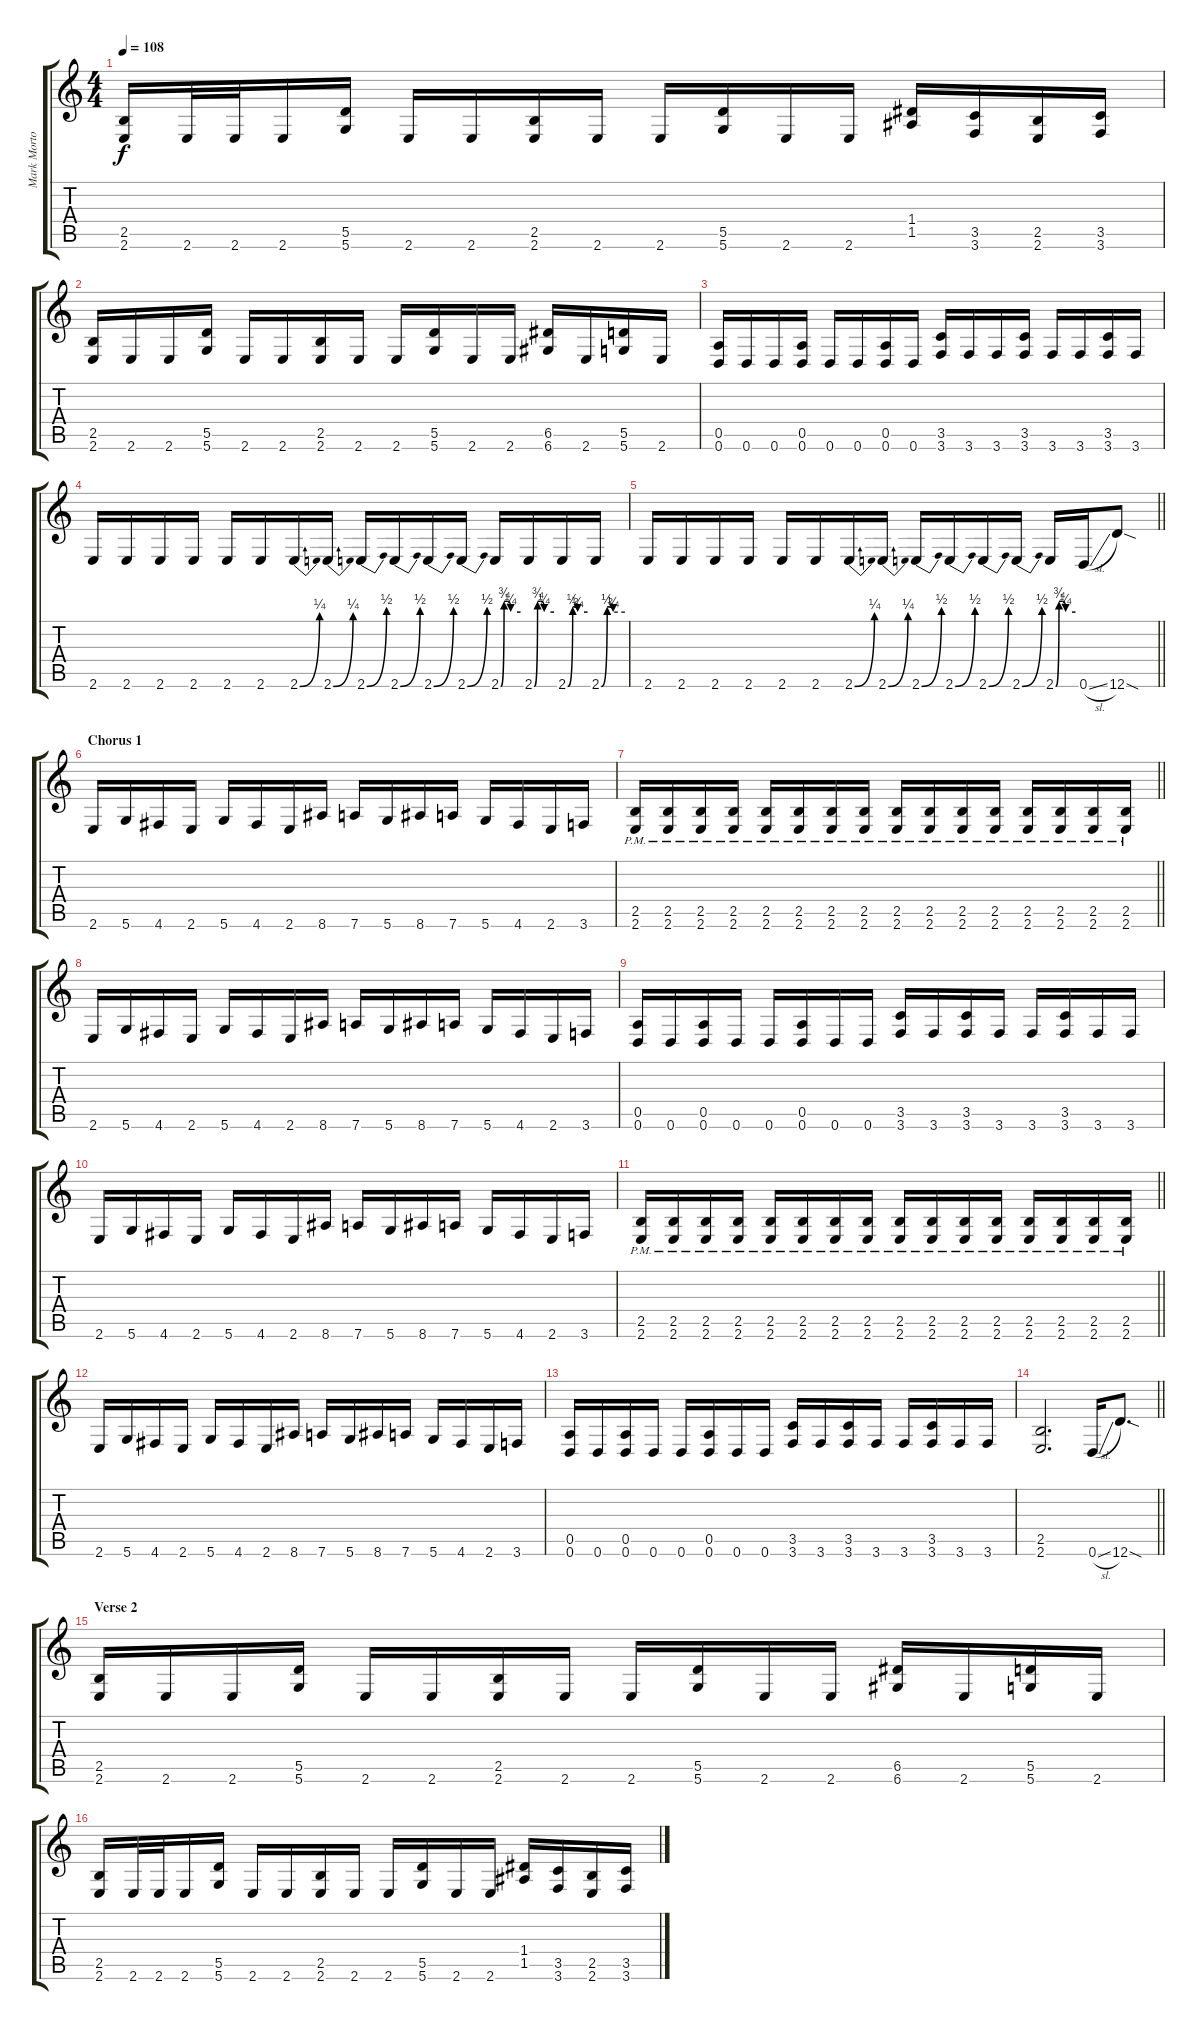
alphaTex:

\track ("Mark Morton" "Mark Morto") {instrument distortionguitar}
\staff {score tabs}
\tuning (E4 B3 G3 D3 A2 D2) {hide}
\ts (4 4)
\tempo 108
\clef g2
\ks c
(2.5 2.6).16{dy f} 2.6.32 2.6.32 2.6.16 (5.5 5.6).16 2.6.16 2.6.16 (2.5 2.6).16 2.6.16 2.6.16 (5.5 5.6).16 2.6.16 2.6.16 (1.4 1.5).16 (3.5 3.6).16 (2.5 2.6).16 (3.5 3.6).16 |
(2.5 2.6).16 2.6.16 2.6.16 (5.5 5.6).16 2.6.16 2.6.16 (2.5 2.6).16 2.6.16 2.6.16 (5.5 5.6).16 2.6.16 2.6.16 (6.5 6.6).16 2.6.16 (5.5 5.6).16 2.6.16 |
(0.5 0.6).16 0.6.16 0.6.16 (0.5 0.6).16 0.6.16 0.6.16 (0.5 0.6).16 0.6.16 (3.5 3.6).16 3.6.16 3.6.16 (3.5 3.6).16 3.6.16 3.6.16 (3.5 3.6).16 3.6.16 |
2.6.16 2.6.16 2.6.16 2.6.16 2.6.16 2.6.16 2.6{be (bend 0 0 60 1)}.16 2.6{be (bend 0 0 60 1)}.16 2.6{be (bend 0 0 60 2)}.16 2.6{be (bend 0 0 60 2)}.16 2.6{be (bend 0 0 60 2)}.16 2.6{be (bend 0 0 60 2)}.16 2.6{be (custom 0 0 10 3 20 3 30 1 60 1)}.16 2.6{be (custom 0 0 10 3 20 3 30 1 60 1)}.16 2.6{be (custom 0 0 15 2 30 1 60 1)}.16 2.6{be (custom 0 0 15 2 30 1 60 1)}.16 |
\barLineRight lightlight
2.6.16 2.6.16 2.6.16 2.6.16 2.6.16 2.6.16 2.6{be (bend 0 0 60 1)}.16 2.6{be (bend 0 0 60 1)}.16 2.6{be (bend 0 0 60 2)}.16 2.6{be (bend 0 0 60 2)}.16 2.6{be (bend 0 0 60 2)}.16 2.6{be (bend 0 0 60 2)}.16 2.6{be (custom 0 0 10 3 20 3 30 1 60 1)}.16 0.6{sl}.16 12.6{sod}.8 |
\section ("" "Chorus 1")
2.6.16 5.6.16 4.6.16 2.6.16 5.6.16 4.6.16 2.6.16 8.6.16 7.6.16 5.6.16 8.6.16 7.6.16 5.6.16 4.6.16 2.6.16 3.6.16 |
\barLineRight lightlight
(2.5{pm} 2.6{pm}).16 (2.5{pm} 2.6{pm}).16 (2.5{pm} 2.6{pm}).16 (2.5{pm} 2.6{pm}).16 (2.5{pm} 2.6{pm}).16 (2.5{pm} 2.6{pm}).16 (2.5{pm} 2.6{pm}).16 (2.5{pm} 2.6{pm}).16 (2.5{pm} 2.6{pm}).16 (2.5{pm} 2.6{pm}).16 (2.5{pm} 2.6{pm}).16 (2.5{pm} 2.6{pm}).16 (2.5{pm} 2.6{pm}).16 (2.5{pm} 2.6{pm}).16 (2.5{pm} 2.6{pm}).16 (2.5{pm} 2.6{pm}).16 |
2.6.16 5.6.16 4.6.16 2.6.16 5.6.16 4.6.16 2.6.16 8.6.16 7.6.16 5.6.16 8.6.16 7.6.16 5.6.16 4.6.16 2.6.16 3.6.16 |
(0.5 0.6).16 0.6.16 (0.5 0.6).16 0.6.16 0.6.16 (0.5 0.6).16 0.6.16 0.6.16 (3.5 3.6).16 3.6.16 (3.5 3.6).16 3.6.16 3.6.16 (3.5 3.6).16 3.6.16 3.6.16 |
2.6.16 5.6.16 4.6.16 2.6.16 5.6.16 4.6.16 2.6.16 8.6.16 7.6.16 5.6.16 8.6.16 7.6.16 5.6.16 4.6.16 2.6.16 3.6.16 |
\barLineRight lightlight
(2.5{pm} 2.6{pm}).16 (2.5{pm} 2.6{pm}).16 (2.5{pm} 2.6{pm}).16 (2.5{pm} 2.6{pm}).16 (2.5{pm} 2.6{pm}).16 (2.5{pm} 2.6{pm}).16 (2.5{pm} 2.6{pm}).16 (2.5{pm} 2.6{pm}).16 (2.5{pm} 2.6{pm}).16 (2.5{pm} 2.6{pm}).16 (2.5{pm} 2.6{pm}).16 (2.5{pm} 2.6{pm}).16 (2.5{pm} 2.6{pm}).16 (2.5{pm} 2.6{pm}).16 (2.5{pm} 2.6{pm}).16 (2.5{pm} 2.6{pm}).16 |
2.6.16 5.6.16 4.6.16 2.6.16 5.6.16 4.6.16 2.6.16 8.6.16 7.6.16 5.6.16 8.6.16 7.6.16 5.6.16 4.6.16 2.6.16 3.6.16 |
(0.5 0.6).16 0.6.16 (0.5 0.6).16 0.6.16 0.6.16 (0.5 0.6).16 0.6.16 0.6.16 (3.5 3.6).16 3.6.16 (3.5 3.6).16 3.6.16 3.6.16 (3.5 3.6).16 3.6.16 3.6.16 |
\barLineRight lightlight
(2.5 2.6).2{d} 0.6{sl}.16 12.6{sod}.8{d} |
\section ("" "Verse 2")
(2.5 2.6).16 2.6.16 2.6.16 (5.5 5.6).16 2.6.16 2.6.16 (2.5 2.6).16 2.6.16 2.6.16 (5.5 5.6).16 2.6.16 2.6.16 (6.5 6.6).16 2.6.16 (5.5 5.6).16 2.6.16 |
(2.5 2.6).16 2.6.32 2.6.32 2.6.16 (5.5 5.6).16 2.6.16 2.6.16 (2.5 2.6).16 2.6.16 2.6.16 (5.5 5.6).16 2.6.16 2.6.16 (1.4 1.5).16 (3.5 3.6).16 (2.5 2.6).16 (3.5 3.6).16
